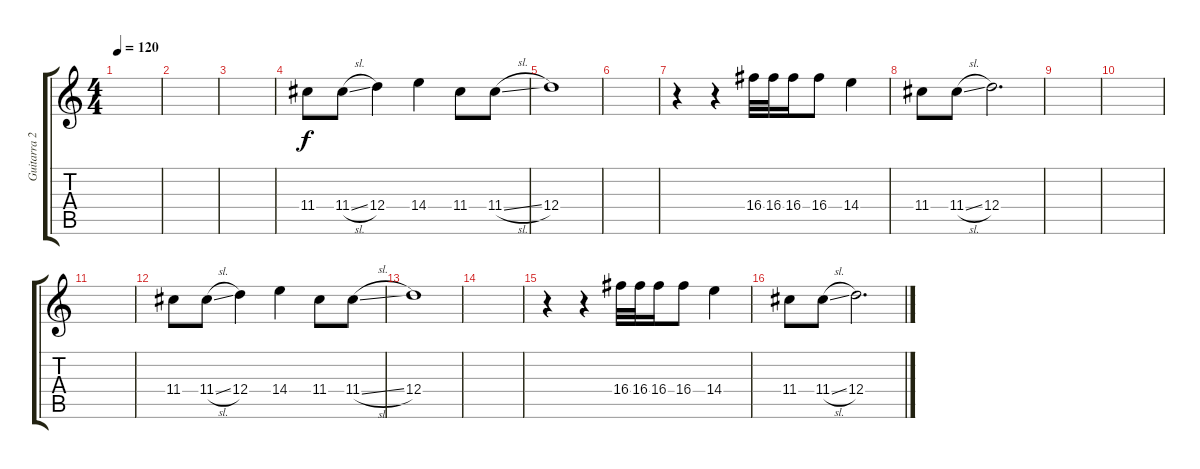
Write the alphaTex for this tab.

\track ("Guitarra 2" "Guitarra 2") {instrument acousticguitarsteel}
\staff {score tabs}
\tuning (E4 B3 G3 D3 A2 E2) {hide}
\ts (4 4)
\tempo 120
\clef g2
\ks c
|
|
|
11.4.8 11.4{sl}.8 12.4.4 14.4.4 11.4.8 11.4{sl}.8 |
12.4.1 |
|
r.4 r.4 16.4.32 16.4.32 16.4.16 16.4.8 14.4.4 |
11.4.8 11.4{sl}.8 12.4.2{d} |
|
|
|
11.4.8 11.4{sl}.8 12.4.4 14.4.4 11.4.8 11.4{sl}.8 |
12.4.1 |
|
r.4 r.4 16.4.32 16.4.32 16.4.16 16.4.8 14.4.4 |
11.4.8 11.4{sl}.8 12.4.2{d}
